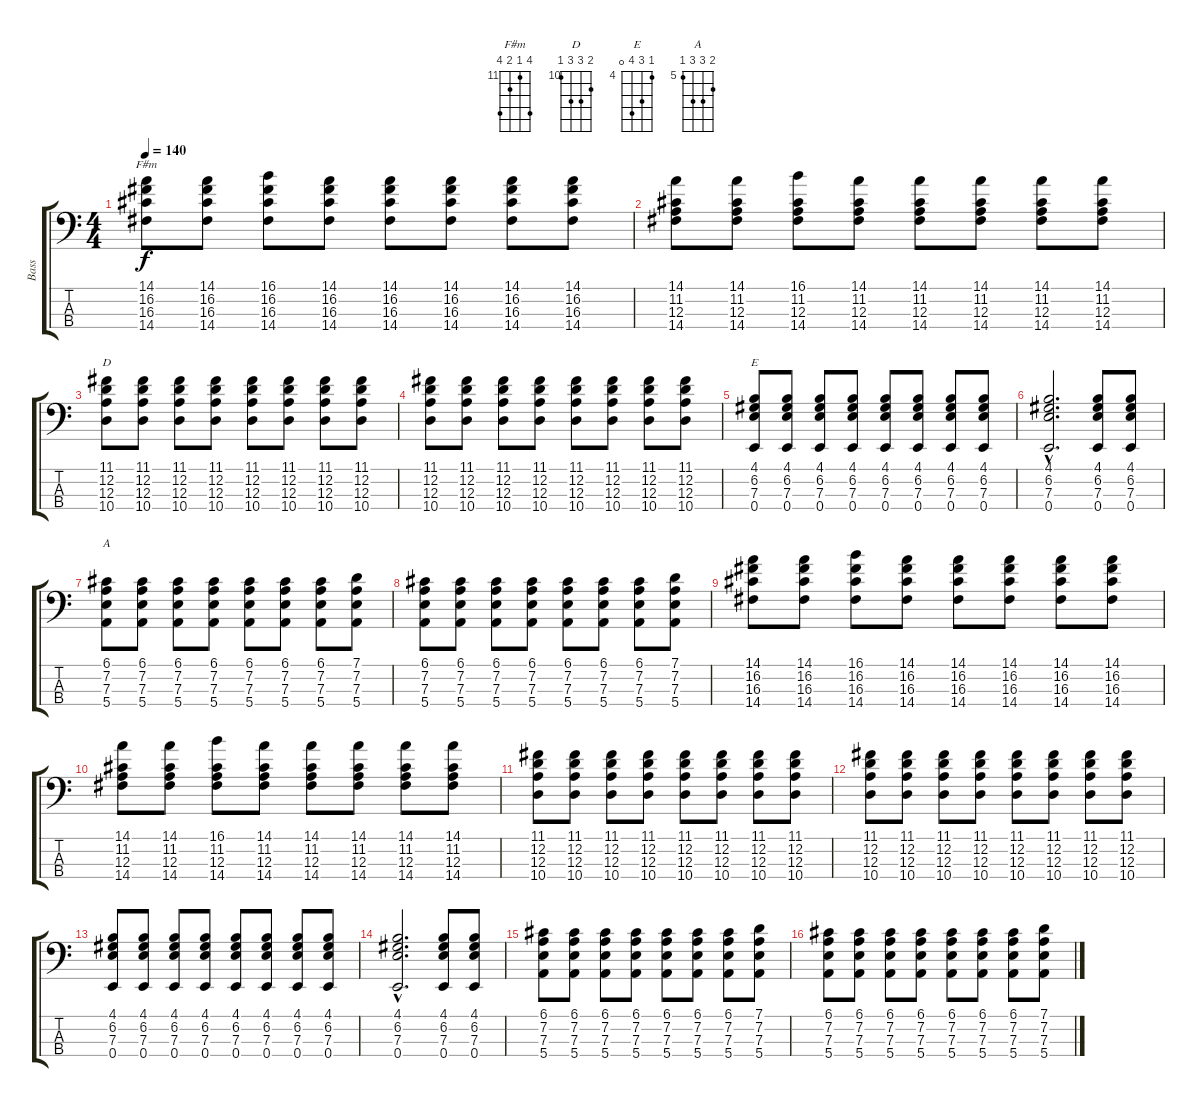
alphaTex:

\track ("Bass" "Bass") {instrument slapbass1}
\staff {score tabs}
\tuning (G2 D2 A1 E1) {hide}
\chord ("F#m" 14 11 12 14) {firstfret 11}
\chord ("D" 11 12 12 10) {firstfret 10}
\chord ("E" 4 6 7 0) {firstfret 4}
\chord ("A" 6 7 7 5) {firstfret 5}
\ts (4 4)
\tempo 140
\clef f4
\ks c
(14.1 16.2 16.3 14.4).8{ch "F#m" dy f} (14.1 16.2 16.3 14.4).8 (16.1 16.2 16.3 14.4).8 (14.1 16.2 16.3 14.4).8 (14.1 16.2 16.3 14.4).8 (14.1 16.2 16.3 14.4).8 (14.1 16.2 16.3 14.4).8 (14.1 16.2 16.3 14.4).8 |
(14.1 11.2 12.3 14.4).8 (14.1 11.2 12.3 14.4).8 (16.1 11.2 12.3 14.4).8 (14.1 11.2 12.3 14.4).8 (14.1 11.2 12.3 14.4).8 (14.1 11.2 12.3 14.4).8 (14.1 11.2 12.3 14.4).8 (14.1 11.2 12.3 14.4).8 |
(11.1 12.2 12.3 10.4).8{ch "D"} (11.1 12.2 12.3 10.4).8 (11.1 12.2 12.3 10.4).8 (11.1 12.2 12.3 10.4).8 (11.1 12.2 12.3 10.4).8 (11.1 12.2 12.3 10.4).8 (11.1 12.2 12.3 10.4).8 (11.1 12.2 12.3 10.4).8 |
(11.1 12.2 12.3 10.4).8 (11.1 12.2 12.3 10.4).8 (11.1 12.2 12.3 10.4).8 (11.1 12.2 12.3 10.4).8 (11.1 12.2 12.3 10.4).8 (11.1 12.2 12.3 10.4).8 (11.1 12.2 12.3 10.4).8 (11.1 12.2 12.3 10.4).8 |
(4.1 6.2 7.3 0.4).8{ch "E"} (4.1 6.2 7.3 0.4).8 (4.1 6.2 7.3 0.4).8 (4.1 6.2 7.3 0.4).8 (4.1 6.2 7.3 0.4).8 (4.1 6.2 7.3 0.4).8 (4.1 6.2 7.3 0.4).8 (4.1 6.2 7.3 0.4).8 |
(4.1{hac} 6.2{hac} 7.3{hac} 0.4{hac}).2{d} (4.1 6.2 7.3 0.4).8 (4.1 6.2 7.3 0.4).8 |
(6.1 7.2 7.3 5.4).8{ch "A"} (6.1 7.2 7.3 5.4).8 (6.1 7.2 7.3 5.4).8 (6.1 7.2 7.3 5.4).8 (6.1 7.2 7.3 5.4).8 (6.1 7.2 7.3 5.4).8 (6.1 7.2 7.3 5.4).8 (7.1 7.2 7.3 5.4).8 |
(6.1 7.2 7.3 5.4).8 (6.1 7.2 7.3 5.4).8 (6.1 7.2 7.3 5.4).8 (6.1 7.2 7.3 5.4).8 (6.1 7.2 7.3 5.4).8 (6.1 7.2 7.3 5.4).8 (6.1 7.2 7.3 5.4).8 (7.1 7.2 7.3 5.4).8 |
(14.1 16.2 16.3 14.4).8 (14.1 16.2 16.3 14.4).8 (16.1 16.2 16.3 14.4).8 (14.1 16.2 16.3 14.4).8 (14.1 16.2 16.3 14.4).8 (14.1 16.2 16.3 14.4).8 (14.1 16.2 16.3 14.4).8 (14.1 16.2 16.3 14.4).8 |
(14.1 11.2 12.3 14.4).8 (14.1 11.2 12.3 14.4).8 (16.1 11.2 12.3 14.4).8 (14.1 11.2 12.3 14.4).8 (14.1 11.2 12.3 14.4).8 (14.1 11.2 12.3 14.4).8 (14.1 11.2 12.3 14.4).8 (14.1 11.2 12.3 14.4).8 |
(11.1 12.2 12.3 10.4).8 (11.1 12.2 12.3 10.4).8 (11.1 12.2 12.3 10.4).8 (11.1 12.2 12.3 10.4).8 (11.1 12.2 12.3 10.4).8 (11.1 12.2 12.3 10.4).8 (11.1 12.2 12.3 10.4).8 (11.1 12.2 12.3 10.4).8 |
(11.1 12.2 12.3 10.4).8 (11.1 12.2 12.3 10.4).8 (11.1 12.2 12.3 10.4).8 (11.1 12.2 12.3 10.4).8 (11.1 12.2 12.3 10.4).8 (11.1 12.2 12.3 10.4).8 (11.1 12.2 12.3 10.4).8 (11.1 12.2 12.3 10.4).8 |
(4.1 6.2 7.3 0.4).8 (4.1 6.2 7.3 0.4).8 (4.1 6.2 7.3 0.4).8 (4.1 6.2 7.3 0.4).8 (4.1 6.2 7.3 0.4).8 (4.1 6.2 7.3 0.4).8 (4.1 6.2 7.3 0.4).8 (4.1 6.2 7.3 0.4).8 |
(4.1{hac} 6.2{hac} 7.3{hac} 0.4{hac}).2{d} (4.1 6.2 7.3 0.4).8 (4.1 6.2 7.3 0.4).8 |
(6.1 7.2 7.3 5.4).8 (6.1 7.2 7.3 5.4).8 (6.1 7.2 7.3 5.4).8 (6.1 7.2 7.3 5.4).8 (6.1 7.2 7.3 5.4).8 (6.1 7.2 7.3 5.4).8 (6.1 7.2 7.3 5.4).8 (7.1 7.2 7.3 5.4).8 |
(6.1 7.2 7.3 5.4).8 (6.1 7.2 7.3 5.4).8 (6.1 7.2 7.3 5.4).8 (6.1 7.2 7.3 5.4).8 (6.1 7.2 7.3 5.4).8 (6.1 7.2 7.3 5.4).8 (6.1 7.2 7.3 5.4).8 (7.1 7.2 7.3 5.4).8
